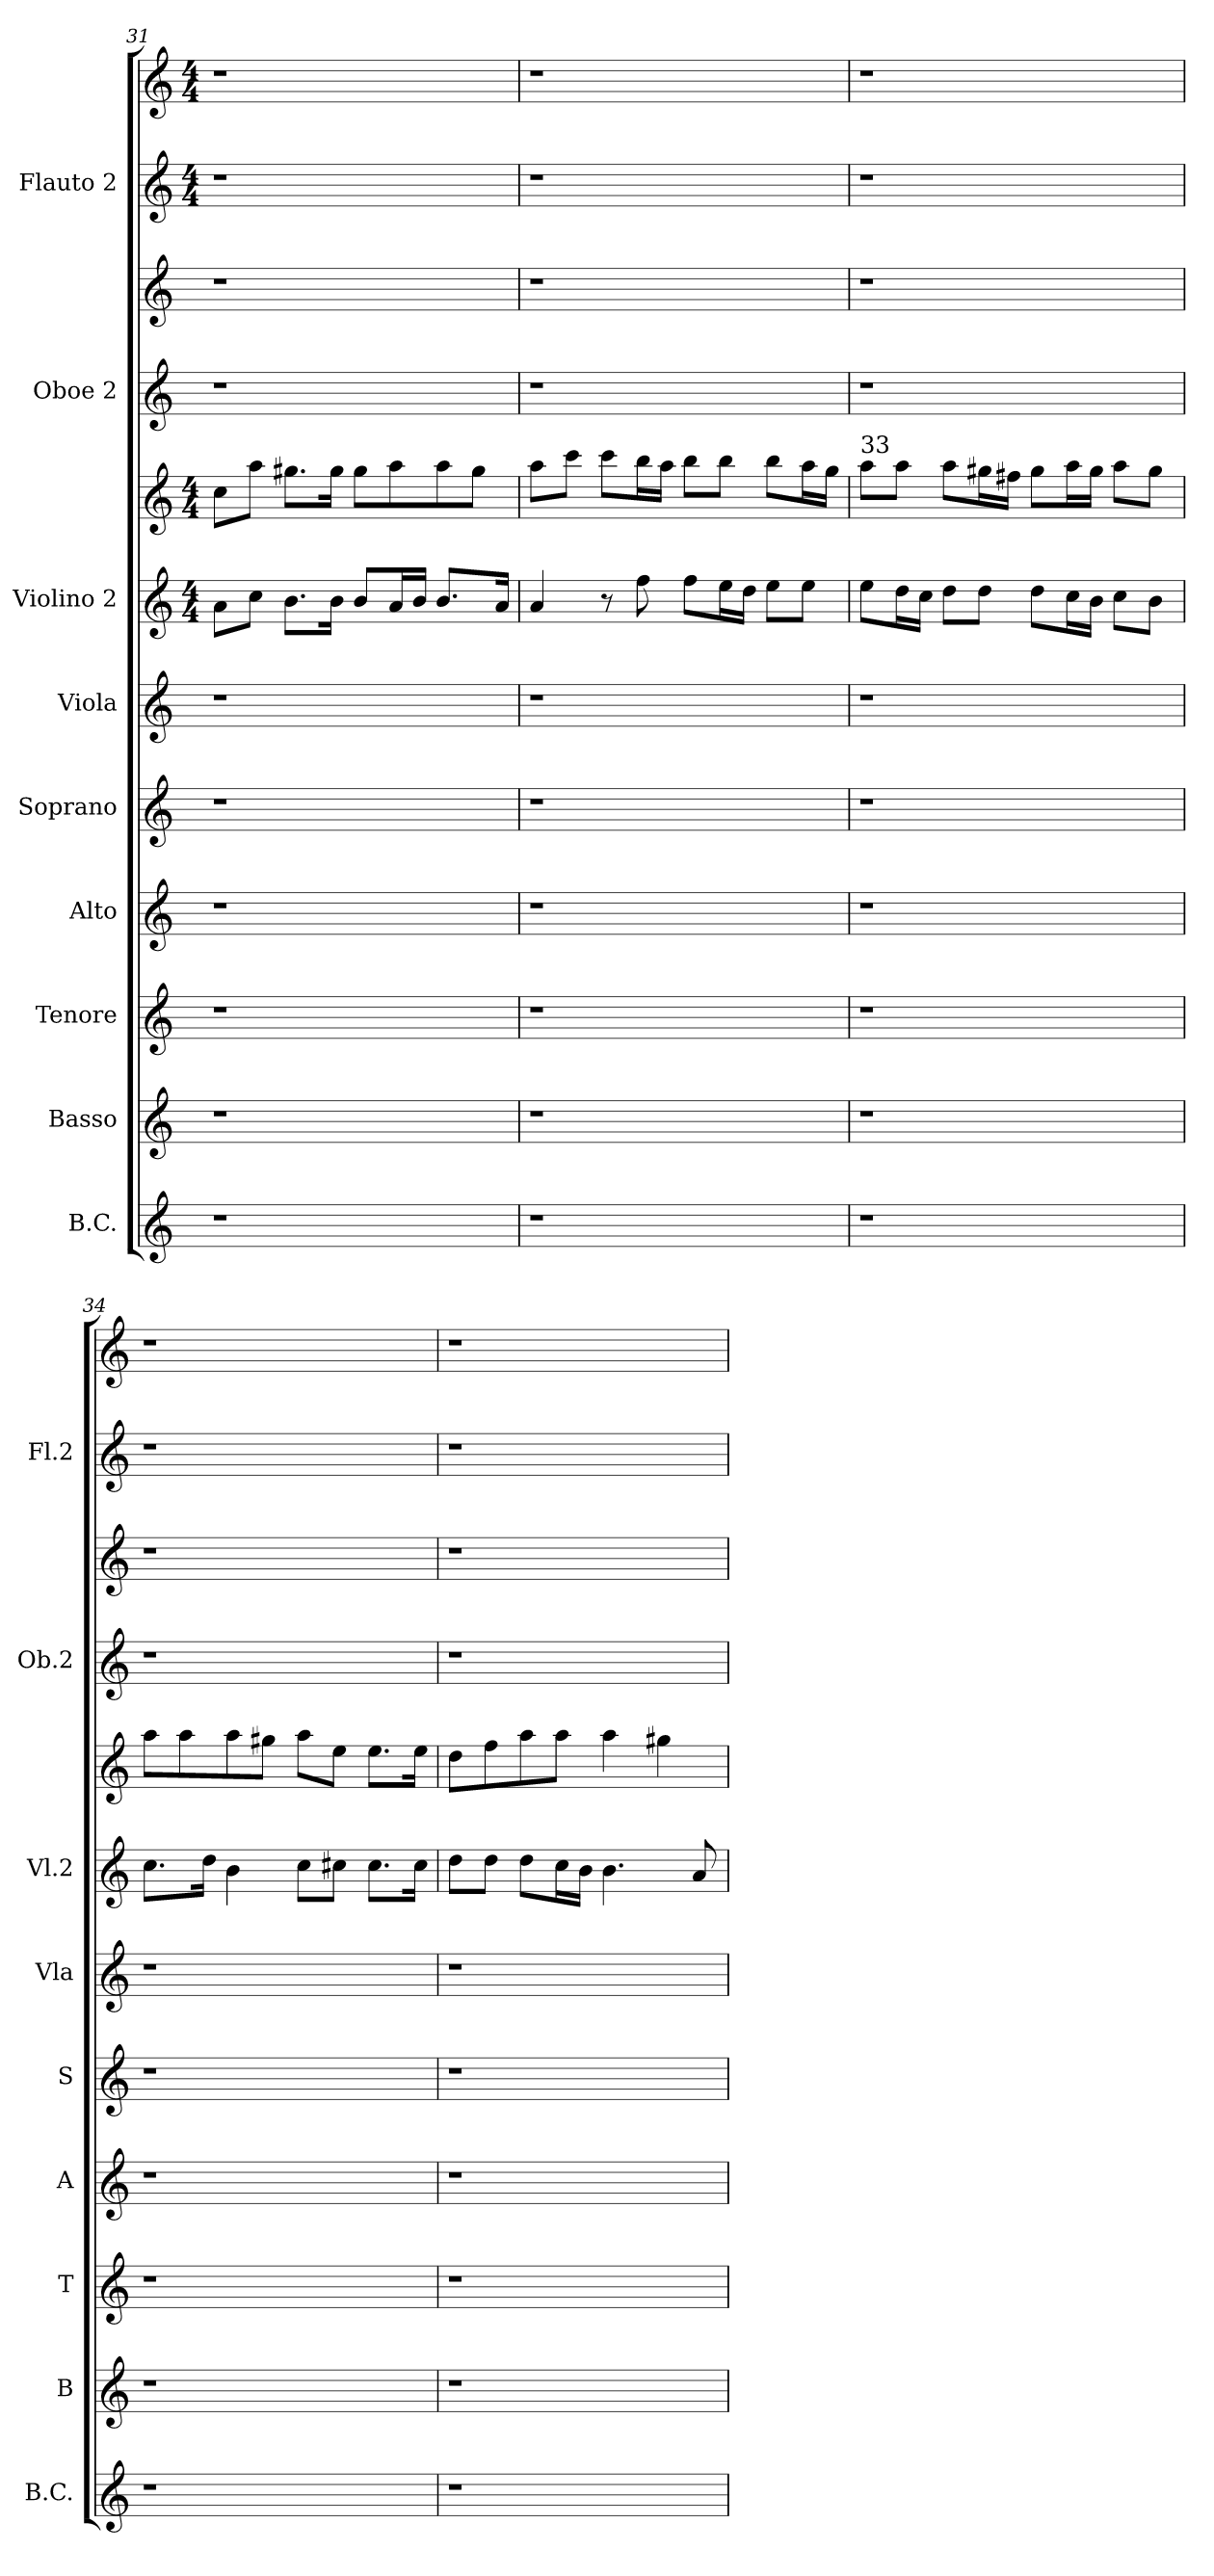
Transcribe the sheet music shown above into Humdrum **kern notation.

**kern	**kern	**kern	**kern	**kern	**kern	**kern	**kern	**kern	**kern	**kern	**kern
*part9	*part8	*part7	*part6	*part5	*part4	*part3	*part3	*part2	*part2	*part1	*part1
*staff12	*staff11	*staff10	*staff9	*staff8	*staff7	*staff6	*staff5	*staff4	*staff3	*staff2	*staff1
*I"B.C.	*I"Basso	*I"Tenore	*I"Alto	*I"Soprano	*I"Viola	*I"Violino 2	*	*I"Oboe 2	*	*I"Flauto 2	*
*I'B.C.	*I'B	*I'T	*I'A	*I'S	*I'Vla	*I'Vl.2	*	*I'Ob.2	*	*I'Fl.2	*
*clefG2	*clefG2	*clefG2	*clefG2	*clefG2	*clefG2	*clefG2	*clefG2	*clefG2	*clefG2	*clefG2	*clefG2
*k[]	*k[]	*k[]	*k[]	*k[]	*k[]	*k[]	*k[]	*k[]	*k[]	*k[]	*k[]
*	*	*	*	*	*	*M4/4	*M4/4	*	*	*M4/4	*M4/4
=31	=31	=31	=31	=31	=31	=31	=31	=31	=31	=31	=31
1r	1r	1r	1r	1r	1r	8a\L	8cc\L	1r	1r	1r	1r
.	.	.	.	.	.	8cc\J	8aa\J	.	.	.	.
.	.	.	.	.	.	8.b\L	8.gg#X\L	.	.	.	.
.	.	.	.	.	.	16b\Jk	16gg#\Jk	.	.	.	.
.	.	.	.	.	.	8b/L	8gg#\L	.	.	.	.
.	.	.	.	.	.	16a/L	8aa\	.	.	.	.
.	.	.	.	.	.	16b/JJ	.	.	.	.	.
.	.	.	.	.	.	8.b/L	8aa\	.	.	.	.
.	.	.	.	.	.	.	8gg#\J	.	.	.	.
.	.	.	.	.	.	16a/Jk	.	.	.	.	.
!!LO:PB:g=z
=32	=32	=32	=32	=32	=32	=32	=32	=32	=32	=32	=32
1r	1r	1r	1r	1r	1r	4a/	8aa\L	1r	1r	1r	1r
.	.	.	.	.	.	.	8ccc\J	.	.	.	.
.	.	.	.	.	.	8r	8ccc\L	.	.	.	.
.	.	.	.	.	.	8ff\	16bb\L	.	.	.	.
.	.	.	.	.	.	.	16aa\JJ	.	.	.	.
.	.	.	.	.	.	8ff\L	8bb\L	.	.	.	.
.	.	.	.	.	.	16ee\L	8bb\J	.	.	.	.
.	.	.	.	.	.	16dd\JJ	.	.	.	.	.
.	.	.	.	.	.	8ee\L	8bb\L	.	.	.	.
.	.	.	.	.	.	8ee\J	16aa\L	.	.	.	.
.	.	.	.	.	.	.	16gg\JJ	.	.	.	.
!!LO:PB:g=z
=33	=33	=33	=33	=33	=33	=33	=33	=33	=33	=33	=33
!	!	!	!	!	!	!	!LO:TX:a:t=33	!	!	!	!
1r	1r	1r	1r	1r	1r	8ee\L	8aa\L	1r	1r	1r	1r
.	.	.	.	.	.	16dd\L	8aa\J	.	.	.	.
.	.	.	.	.	.	16cc\JJ	.	.	.	.	.
.	.	.	.	.	.	8dd\L	8aa\L	.	.	.	.
.	.	.	.	.	.	8dd\J	16gg#X\L	.	.	.	.
.	.	.	.	.	.	.	16ff#X\JJ	.	.	.	.
.	.	.	.	.	.	8dd\L	8gg#\L	.	.	.	.
.	.	.	.	.	.	16cc\L	16aa\L	.	.	.	.
.	.	.	.	.	.	16b\JJ	16gg#\JJ	.	.	.	.
.	.	.	.	.	.	8cc\L	8aa\L	.	.	.	.
.	.	.	.	.	.	8b\J	8gg#\J	.	.	.	.
=34	=34	=34	=34	=34	=34	=34	=34	=34	=34	=34	=34
1r	1r	1r	1r	1r	1r	8.cc\L	8aa\L	1r	1r	1r	1r
.	.	.	.	.	.	.	8aa\	.	.	.	.
.	.	.	.	.	.	16dd\Jk	.	.	.	.	.
.	.	.	.	.	.	4b\	8aa\	.	.	.	.
.	.	.	.	.	.	.	8gg#X\J	.	.	.	.
.	.	.	.	.	.	8cc\L	8aa\L	.	.	.	.
.	.	.	.	.	.	8cc#X\J	8ee\J	.	.	.	.
.	.	.	.	.	.	8.cc#\L	8.ee\L	.	.	.	.
.	.	.	.	.	.	16cc#\Jk	16ee\Jk	.	.	.	.
!!LO:PB:g=z
=35	=35	=35	=35	=35	=35	=35	=35	=35	=35	=35	=35
1r	1r	1r	1r	1r	1r	8dd\L	8dd\L	1r	1r	1r	1r
.	.	.	.	.	.	8dd\J	8ff\	.	.	.	.
.	.	.	.	.	.	8dd\L	8aa\	.	.	.	.
.	.	.	.	.	.	16cc\L	8aa\J	.	.	.	.
.	.	.	.	.	.	16b\JJ	.	.	.	.	.
.	.	.	.	.	.	4.b\	4aa\	.	.	.	.
.	.	.	.	.	.	.	4gg#X\	.	.	.	.
.	.	.	.	.	.	8a/	.	.	.	.	.
=	=	=	=	=	=	=	=	=	=	=	=
*-	*-	*-	*-	*-	*-	*-	*-	*-	*-	*-	*-
